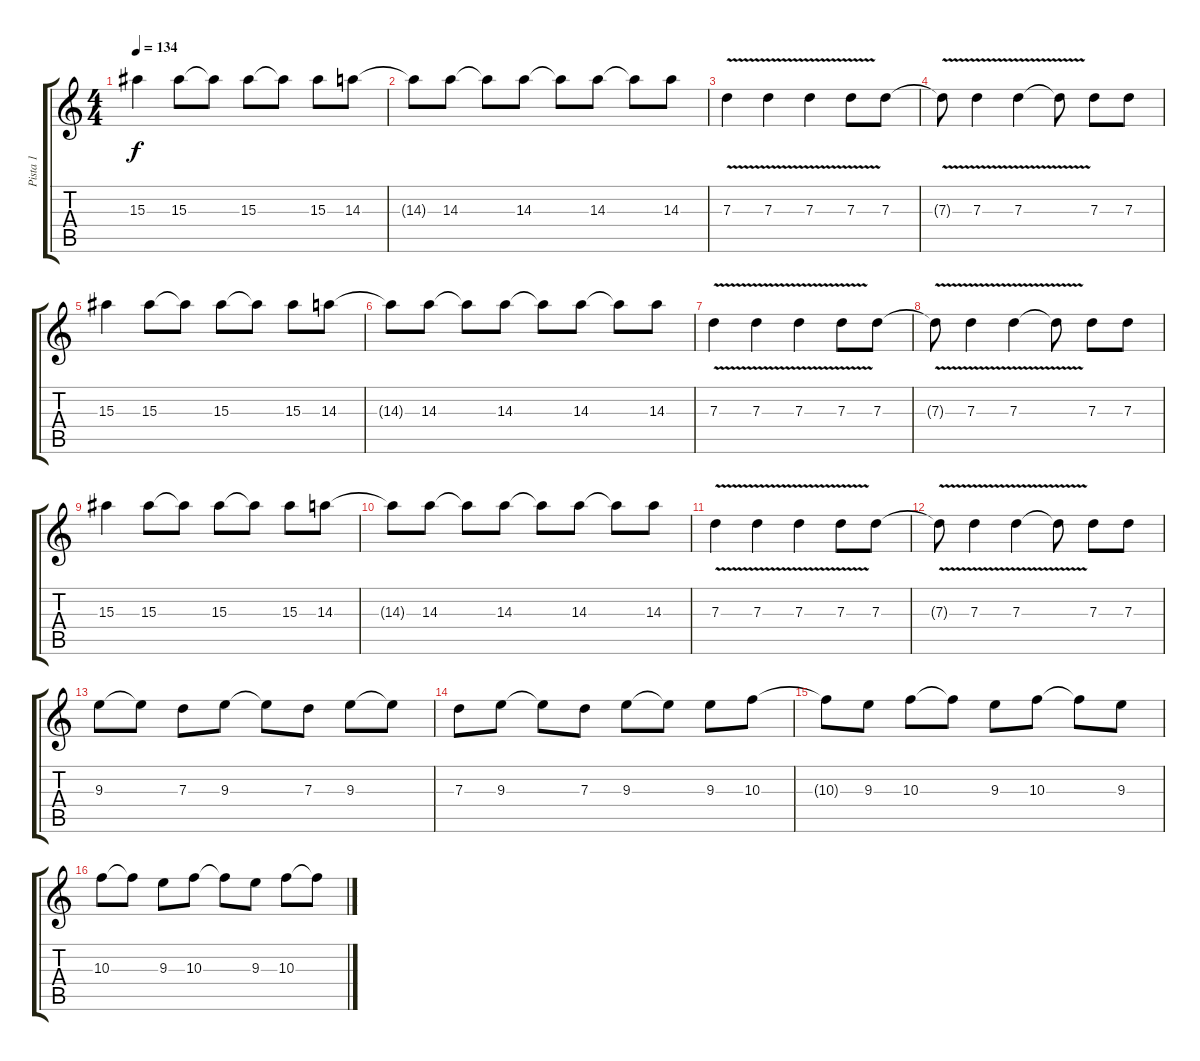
\track ("Pista 1" "Pista 1") {instrument overdrivenguitar}
\staff {score tabs}
\tuning (E4 B3 G3 D3 A2 E2) {hide}
\ts (4 4)
\tempo 134
\clef g2
\ks c
15.3.4{dy f} 15.3.8 15.3{t}.8 15.3.8 15.3{t}.8 15.3.8 14.3.8 |
14.3{t}.8 14.3.8 14.3{t}.8 14.3.8 14.3{t}.8 14.3.8 14.3{t}.8 14.3.8 |
7.3{v}.4 7.3{v}.4 7.3{v}.4 7.3{v}.8 7.3.8 |
7.3{v t}.8 7.3{v}.4 7.3{v}.4 7.3{v t}.8 7.3.8 7.3.8 |
15.3.4 15.3.8 15.3{t}.8 15.3.8 15.3{t}.8 15.3.8 14.3.8 |
14.3{t}.8 14.3.8 14.3{t}.8 14.3.8 14.3{t}.8 14.3.8 14.3{t}.8 14.3.8 |
7.3{v}.4 7.3{v}.4 7.3{v}.4 7.3{v}.8 7.3.8 |
7.3{v t}.8 7.3{v}.4 7.3{v}.4 7.3{v t}.8 7.3.8 7.3.8 |
15.3.4 15.3.8 15.3{t}.8 15.3.8 15.3{t}.8 15.3.8 14.3.8 |
14.3{t}.8 14.3.8 14.3{t}.8 14.3.8 14.3{t}.8 14.3.8 14.3{t}.8 14.3.8 |
7.3{v}.4 7.3{v}.4 7.3{v}.4 7.3{v}.8 7.3.8 |
7.3{v t}.8 7.3{v}.4 7.3{v}.4 7.3{v t}.8 7.3.8 7.3.8 |
9.3.8 9.3{t}.8 7.3.8 9.3.8 9.3{t}.8 7.3.8 9.3.8 9.3{t}.8 |
7.3.8 9.3.8 9.3{t}.8 7.3.8 9.3.8 9.3{t}.8 9.3.8 10.3.8 |
10.3{t}.8 9.3.8 10.3.8 10.3{t}.8 9.3.8 10.3.8 10.3{t}.8 9.3.8 |
10.3.8 10.3{t}.8 9.3.8 10.3.8 10.3{t}.8 9.3.8 10.3.8 10.3{t}.8
